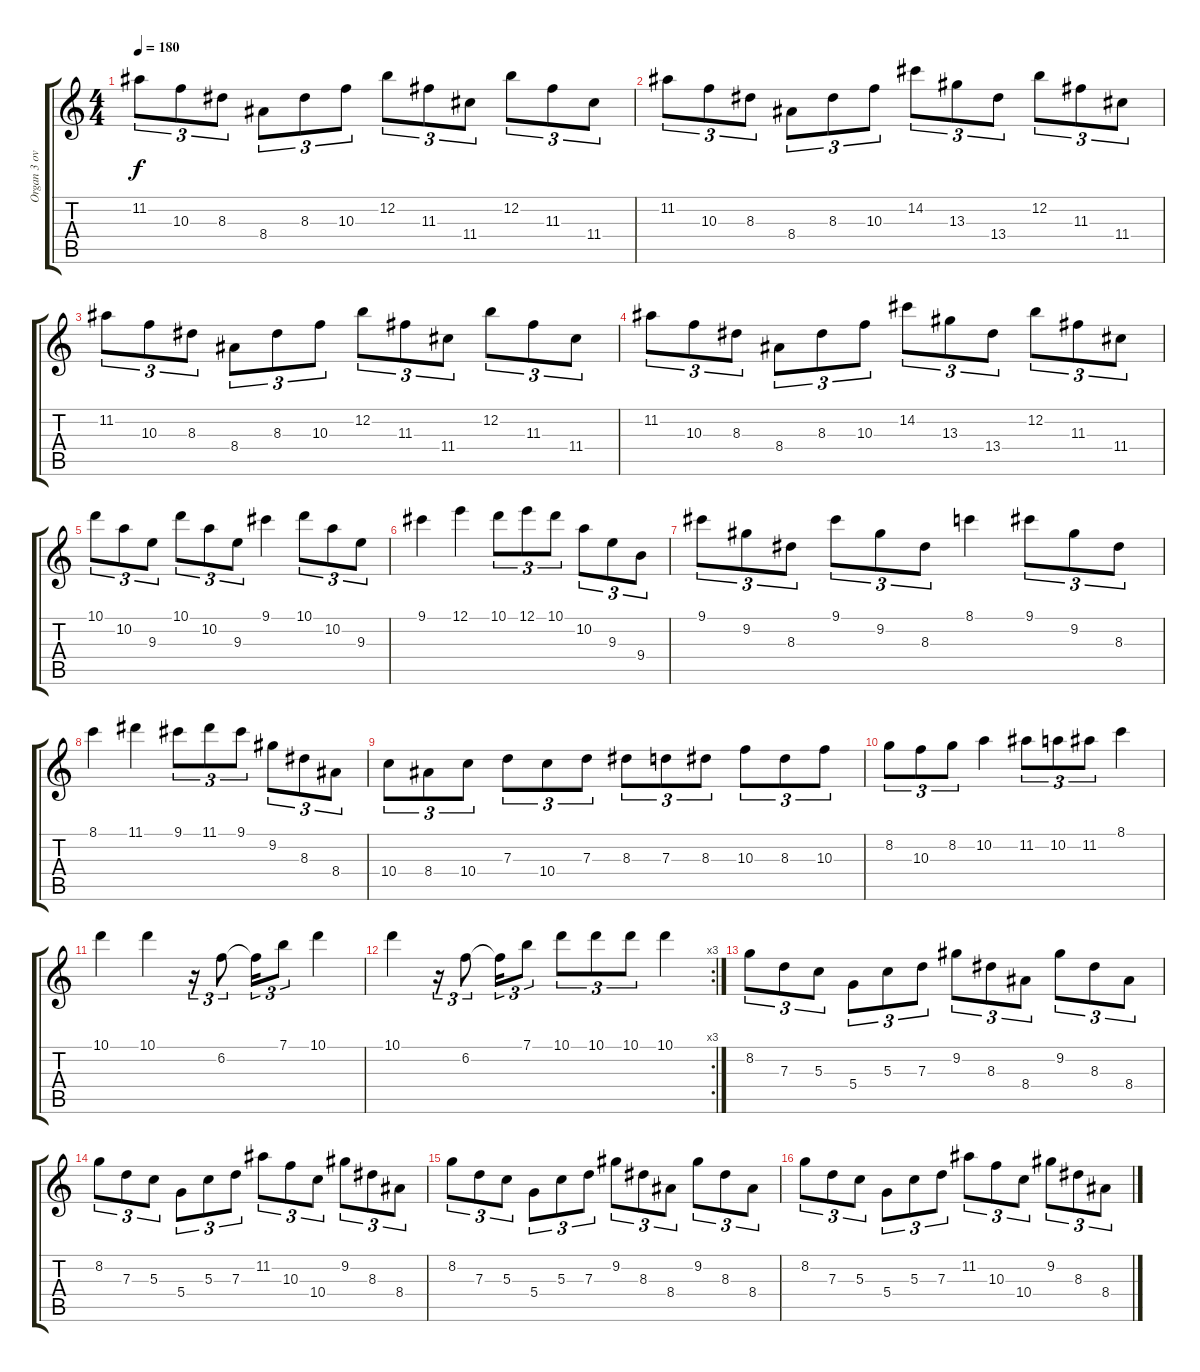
\track ("Organ 3 overdubs" "Organ 3 ov") {instrument rockorgan}
\staff {score tabs}
\tuning (E5 B4 G4 D4 A3 E3) {hide}
\ts (4 4)
\tempo 180
\clef g2
\ks c
11.2.8{tu (3 2) dy f} 10.3.8{tu (3 2)} 8.3.8{tu (3 2)} 8.4.8{tu (3 2)} 8.3.8{tu (3 2)} 10.3.8{tu (3 2)} 12.2.8{tu (3 2)} 11.3.8{tu (3 2)} 11.4.8{tu (3 2)} 12.2.8{tu (3 2)} 11.3.8{tu (3 2)} 11.4.8{tu (3 2)} |
11.2.8{tu (3 2)} 10.3.8{tu (3 2)} 8.3.8{tu (3 2)} 8.4.8{tu (3 2)} 8.3.8{tu (3 2)} 10.3.8{tu (3 2)} 14.2.8{tu (3 2)} 13.3.8{tu (3 2)} 13.4.8{tu (3 2)} 12.2.8{tu (3 2)} 11.3.8{tu (3 2)} 11.4.8{tu (3 2)} |
11.2.8{tu (3 2)} 10.3.8{tu (3 2)} 8.3.8{tu (3 2)} 8.4.8{tu (3 2)} 8.3.8{tu (3 2)} 10.3.8{tu (3 2)} 12.2.8{tu (3 2)} 11.3.8{tu (3 2)} 11.4.8{tu (3 2)} 12.2.8{tu (3 2)} 11.3.8{tu (3 2)} 11.4.8{tu (3 2)} |
11.2.8{tu (3 2)} 10.3.8{tu (3 2)} 8.3.8{tu (3 2)} 8.4.8{tu (3 2)} 8.3.8{tu (3 2)} 10.3.8{tu (3 2)} 14.2.8{tu (3 2)} 13.3.8{tu (3 2)} 13.4.8{tu (3 2)} 12.2.8{tu (3 2)} 11.3.8{tu (3 2)} 11.4.8{tu (3 2)} |
10.1.8{tu (3 2)} 10.2.8{tu (3 2)} 9.3.8{tu (3 2)} 10.1.8{tu (3 2)} 10.2.8{tu (3 2)} 9.3.8{tu (3 2)} 9.1.4 10.1.8{tu (3 2)} 10.2.8{tu (3 2)} 9.3.8{tu (3 2)} |
9.1.4 12.1.4 10.1.8{tu (3 2)} 12.1.8{tu (3 2)} 10.1.8{tu (3 2)} 10.2.8{tu (3 2)} 9.3.8{tu (3 2)} 9.4.8{tu (3 2)} |
9.1.8{tu (3 2)} 9.2.8{tu (3 2)} 8.3.8{tu (3 2)} 9.1.8{tu (3 2)} 9.2.8{tu (3 2)} 8.3.8{tu (3 2)} 8.1.4 9.1.8{tu (3 2)} 9.2.8{tu (3 2)} 8.3.8{tu (3 2)} |
8.1.4 11.1.4 9.1.8{tu (3 2)} 11.1.8{tu (3 2)} 9.1.8{tu (3 2)} 9.2.8{tu (3 2)} 8.3.8{tu (3 2)} 8.4.8{tu (3 2)} |
10.4.8{tu (3 2)} 8.4.8{tu (3 2)} 10.4.8{tu (3 2)} 7.3.8{tu (3 2)} 10.4.8{tu (3 2)} 7.3.8{tu (3 2)} 8.3.8{tu (3 2)} 7.3.8{tu (3 2)} 8.3.8{tu (3 2)} 10.3.8{tu (3 2)} 8.3.8{tu (3 2)} 10.3.8{tu (3 2)} |
8.2.8{tu (3 2)} 10.3.8{tu (3 2)} 8.2.8{tu (3 2)} 10.2.4 11.2.8{tu (3 2)} 10.2.8{tu (3 2)} 11.2.8{tu (3 2)} 8.1.4 |
10.1.4 10.1.4 r.16{tu (3 2)} 6.2.8{tu (3 2)} 6.2{t}.16{tu (3 2)} 7.1.8{tu (3 2)} 10.1.4 |
\rc 3
10.1.4 r.16{tu (3 2)} 6.2.8{tu (3 2)} 6.2{t}.16{tu (3 2)} 7.1.8{tu (3 2)} 10.1.8{tu (3 2)} 10.1.8{tu (3 2)} 10.1.8{tu (3 2)} 10.1.4 |
8.2.8{tu (3 2)} 7.3.8{tu (3 2)} 5.3.8{tu (3 2)} 5.4.8{tu (3 2)} 5.3.8{tu (3 2)} 7.3.8{tu (3 2)} 9.2.8{tu (3 2)} 8.3.8{tu (3 2)} 8.4.8{tu (3 2)} 9.2.8{tu (3 2)} 8.3.8{tu (3 2)} 8.4.8{tu (3 2)} |
8.2.8{tu (3 2) volume 0} 7.3.8{tu (3 2)} 5.3.8{tu (3 2)} 5.4.8{tu (3 2)} 5.3.8{tu (3 2)} 7.3.8{tu (3 2)} 11.2.8{tu (3 2)} 10.3.8{tu (3 2)} 10.4.8{tu (3 2)} 9.2.8{tu (3 2)} 8.3.8{tu (3 2)} 8.4.8{tu (3 2)} |
8.2.8{tu (3 2)} 7.3.8{tu (3 2)} 5.3.8{tu (3 2)} 5.4.8{tu (3 2)} 5.3.8{tu (3 2)} 7.3.8{tu (3 2)} 9.2.8{tu (3 2)} 8.3.8{tu (3 2)} 8.4.8{tu (3 2)} 9.2.8{tu (3 2)} 8.3.8{tu (3 2)} 8.4.8{tu (3 2)} |
8.2.8{tu (3 2)} 7.3.8{tu (3 2)} 5.3.8{tu (3 2)} 5.4.8{tu (3 2)} 5.3.8{tu (3 2)} 7.3.8{tu (3 2)} 11.2.8{tu (3 2)} 10.3.8{tu (3 2)} 10.4.8{tu (3 2)} 9.2.8{tu (3 2)} 8.3.8{tu (3 2)} 8.4.8{tu (3 2)}
